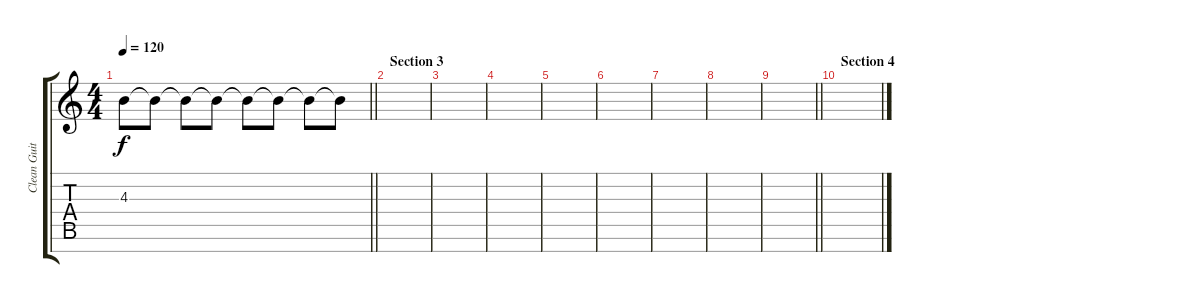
\track ("Clean Guitar R" "Clean Guit") {instrument electricguitarmuted}
\staff {score tabs}
\tuning (E4 B3 G3 D3 A2 E2 B1) {hide}
\ts (4 4)
\tempo 120
\clef g2
\barLineRight lightlight
\ks c
4.3{t}.8{dy f} 4.3{t}.8 4.3{t}.8 4.3{t}.8 4.3{t}.8 4.3{t}.8 4.3{t}.8 4.3{t}.8 |
\section ("" "Section 3")
|
|
|
|
|
|
|
\barLineRight lightlight
|
\section ("" "Section 4")
